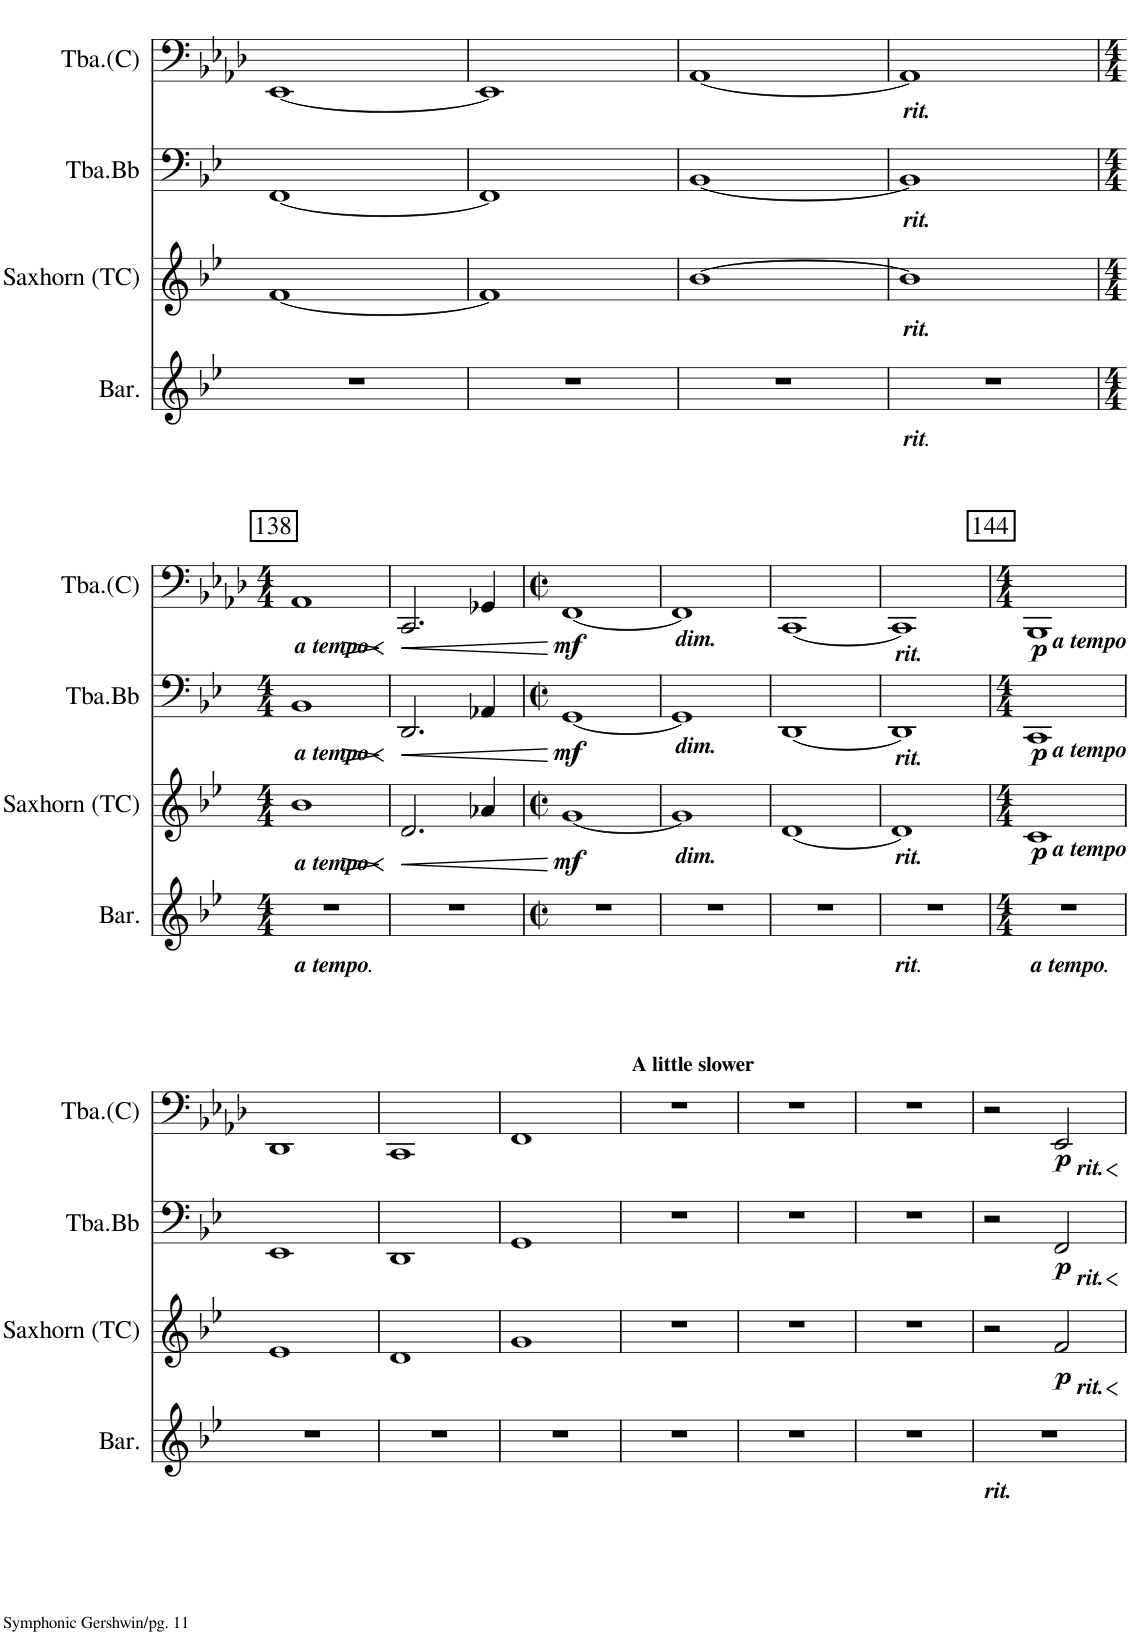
**kern	**kern	**dynam	**kern	**dynam	**kern	**dynam
*part4	*part3	*part3	*part2	*part2	*part1	*part1
*staff4	*staff3	*staff3	*staff2	*staff2	*staff1	*staff1
*I"Baritone	*I"Saxhorn Bb / Euphonium Bb (TC)	*	*I"Tuba Sib (BC)	*	*I"Tuba (Ut)	*
*I'Bar.	*I'Saxhorn (TC)	*	*I'Tba.Bb	*	*	*
!!LO:PB:g=z
*clefG2	*clefG2	*	*clefF4	*	*clefF4	*
*Trd1c2	*Trd15c26	*	*Trd1c2	*	*	*
*k[b-e-]	*k[b-e-]	*	*k[b-e-]	*	*k[b-e-a-d-]	*
*M2/2	*M2/2	*	*M2/2	*	*M2/2	*
*met(c|)	*met(c|)	*	*met(c|)	*	*met(c|)	*
=134	=134	=134	=134	=134	=134	=134
1r	[1f	.	[1FF	.	[1EE-	.
=135	=135	=135	=135	=135	=135	=135
1r	1f]	.	1FF]	.	1EE-]	.
=136	=136	=136	=136	=136	=136	=136
1r	[1b-	.	[1BB-	.	[1AA-	.
=137	=137	=137	=137	=137	=137	=137
!	!	!	!	!	!LO:TX:b:Bi:t=rit.	!
!	!	!	!LO:TX:b:Bi:t=rit.	!	!	!
!	!LO:TX:b:Bi:t=rit.	!	!	!	!	!
!LO:TX:b:Bi:t=rit	!	!	!	!	!	!
!LO:TX:b:t=.	!	!	!	!	!	!
1r	1b-]	.	1BB-]	.	1AA-]	.
!!LO:LB:g=z
!!LO:REH:place=s1:a:cj:fs=12:t=138
=138	=138	=138	=138	=138	=138	=138
*M4/4	*M4/4	*	*M4/4	*	*M4/4	*
!	!	!	!	!	!LO:TX:b:Bi:t=a tempo	!
!	!	!	!LO:TX:b:Bi:t=a tempo	!	!	!
!	!LO:TX:b:Bi:t=a tempo	!	!	!	!	!
!LO:TX:b:Bi:t=a tempo	!	!	!	!	!	!
!LO:TX:b:t=.	!	!	!	!	!	!
!	!	!LO:HP:b	!	!LO:HP:b	!	!LO:HP:b
*	*^	*	*^	*	*^	*
1r	2ryy	1b-	<	2ryy	1BB-	<	2ryy	1AA-	<
!	!	!	!LO:HP:n=1:b	!	!	!LO:HP:n=1:b	!	!	!LO:HP:n=1:b
.	2ryy	.	[ >	2ryy	.	[ >	2ryy	.	[ >
*	*v	*v	*	*	*	*	*v	*v	*
*	*	*	*v	*v	*	*	*
.	.	]	.	]	.	]
=139	=139	=139	=139	=139	=139	=139
!	!	!LO:HP:b	!	!LO:HP:b	!	!LO:HP:b
1r	2.d/	<	2.DD/	<	2.CC/	<
.	4a-X/	.	4AA-X/	.	4GG-X/	.
.	.	[	.	[	.	[
=140	=140	=140	=140	=140	=140	=140
*M2/2	*M2/2	*	*M2/2	*	*M2/2	*
*met(c|)	*met(c|)	*	*met(c|)	*	*met(c|)	*
!	!	!LO:DY:b	!	!LO:DY:b	!	!LO:DY:b
1r	[1g	mf	[1GG	mf	[1FF	mf
=141	=141	=141	=141	=141	=141	=141
!	!	!	!	!	!LO:TX:b:Bi:t=dim.	!
!	!	!	!LO:TX:b:Bi:t=dim.	!	!	!
!	!LO:TX:b:Bi:t=dim.	!	!	!	!	!
1r	1g]	.	1GG]	.	1FF]	.
=142	=142	=142	=142	=142	=142	=142
1r	[1d	.	[1DD	.	[1CC	.
=143	=143	=143	=143	=143	=143	=143
!	!	!	!	!	!LO:TX:b:Bi:t=rit.	!
!	!	!	!LO:TX:b:Bi:t=rit.	!	!	!
!	!LO:TX:b:Bi:t=rit.	!	!	!	!	!
!LO:TX:b:Bi:t=rit	!	!	!	!	!	!
!LO:TX:b:t=.	!	!	!	!	!	!
1r	1d]	.	1DD]	.	1CC]	.
!!LO:REH:place=s1:a:cj:fs=12:t=144
=144	=144	=144	=144	=144	=144	=144
*M4/4	*M4/4	*	*M4/4	*	*M4/4	*
!	!	!	!	!	!LO:TX:b:Bi:t=a tempo	!
!	!	!	!LO:TX:b:Bi:t=a tempo	!	!	!
!	!LO:TX:b:Bi:t=a tempo	!	!	!	!	!
!LO:TX:b:Bi:t=a tempo	!	!	!	!	!	!
!LO:TX:b:t=.	!	!	!	!	!	!
!	!	!LO:DY:b	!	!LO:DY:b	!	!LO:DY:b
1r	1c	p	1CC	p	1BBB-	p
!!LO:LB:g=z
=145	=145	=145	=145	=145	=145	=145
1r	1e-	.	1EE-	.	1DD-	.
=146	=146	=146	=146	=146	=146	=146
1r	1d	.	1DD	.	1CC	.
=147	=147	=147	=147	=147	=147	=147
1r	1g	.	1GG	.	1FF	.
=148	=148	=148	=148	=148	=148	=148
!	!	!	!	!	!LO:TX:a:B:t=A little slower	!
1r	1r	.	1r	.	1r	.
=149	=149	=149	=149	=149	=149	=149
1r	1r	.	1r	.	1r	.
=150	=150	=150	=150	=150	=150	=150
1r	1r	.	1r	.	1r	.
=151	=151	=151	=151	=151	=151	=151
!LO:TX:b:Bi:t=rit.	!	!	!	!	!	!
1r	2r	.	2r	.	2r	.
!	!	!	!	!	!LO:TX:b:Bi:t=rit.	!
!	!	!	!LO:TX:b:Bi:t=rit.	!	!	!
!	!LO:TX:b:Bi:t=rit.	!	!	!	!	!
!	!	!LO:HP:b	!	!LO:HP:b	!	!LO:HP:b
!	!	!LO:DY:n=1:b	!	!LO:DY:n=1:b	!	!LO:DY:n=1:b
.	2f/	< p	2FF/	< p	2EE-/	< p
.	.	[	.	[	.	[
=	=	=	=	=	=	=
*-	*-	*-	*-	*-	*-	*-
